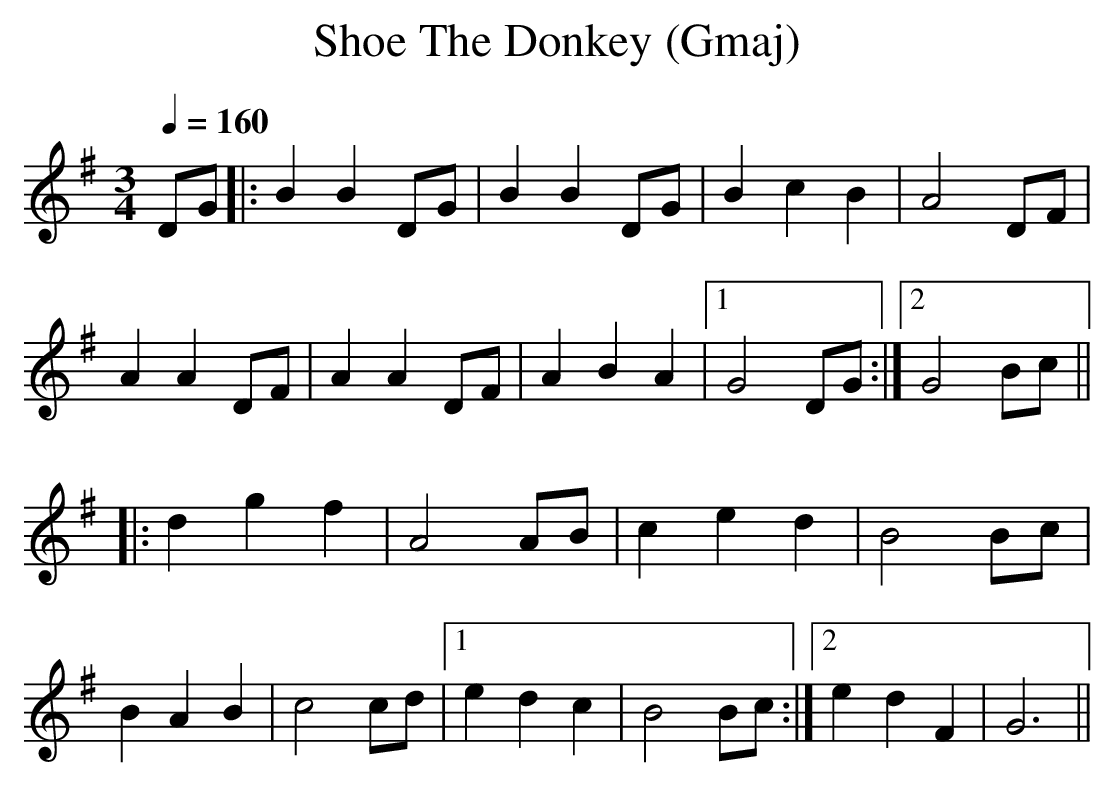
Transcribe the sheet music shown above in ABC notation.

X:1
T:Shoe The Donkey (Gmaj)
Q:1/4=160
M:3/4
L:1/8
K:Gmaj
DG|:B2 B2 DG|B2 B2 DG|B2 c2 B2|A4 DF|
A2 A2 DF|A2 A2 DF|A2 B2 A2|1G4 DG:|2G4 Bc||
|:d2 g2 f2|A4 AB|c2 e2 d2|B4 Bc|
B2 A2 B2|c4 cd|1e2 d2 c2|B4 Bc:|2e2 d2 F2|G6||
